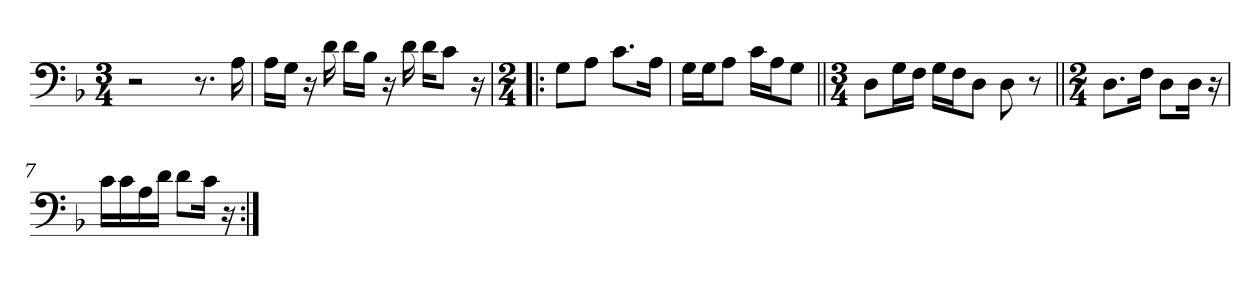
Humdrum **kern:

**kern
*part1
*staff1
*clefF4
*k[b-]
*M3/4
=1
2r
8.r
16A\
=2
16A\LL
16G\JJ
16r
16d\
16d\LL
16B-\JJ
16r
16d\
16d\KL
8c\J
16r
=3!|:
*M2/4
8G\L
8A\J
8.c\L
16A\Jk
=4
16G\LL
16G\J
8A\J
16c\LL
16A\J
8G\J
=5||
*M3/4
8D\L
16G\L
16F\JJ
16G\LL
16F\J
8D\J
8D\
8r
=6||
*M2/4
8.D\L
16F\Jk
8D\L
16D\Jk
16r
=7
16c\LL
16c\
16A\
16d\JJ
8d\L
16c\Jk
16r
=:|!
*-
